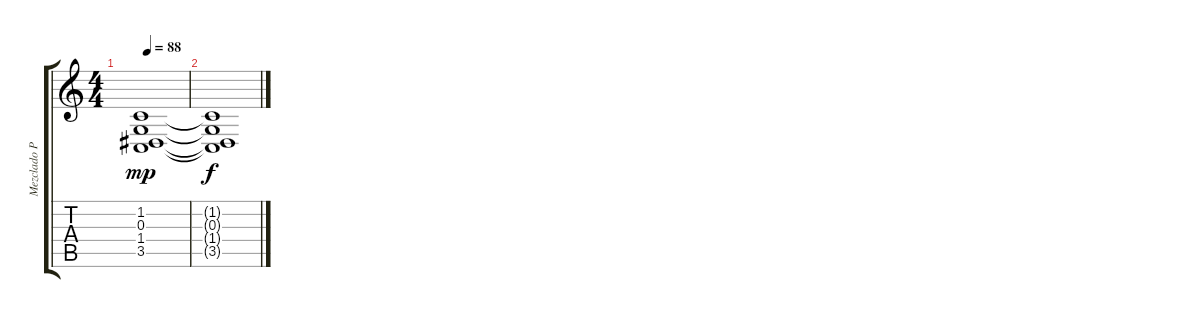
\track ("Mezclado Puerto" "Mezclado P") {instrument tremolostrings}
\staff {score tabs}
\tuning (E4 B3 G3 D3 A2 E2) {hide}
\ts (4 4)
\tempo 88
\clef g2
\ks c
(1.2 0.3 1.4 3.5).1{dy mp volume 8} |
(1.2{t} 0.3{t} 1.4{t} 3.5{t}).1{dy f}
